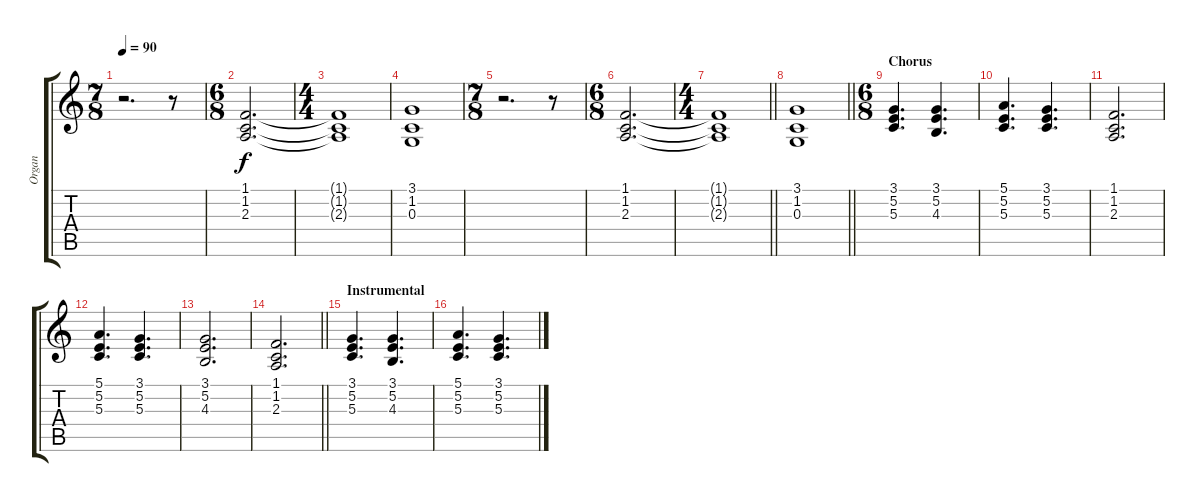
\track ("Organ" "Organ") {instrument percussiveorgan}
\staff {score tabs}
\tuning (E4 B3 G3 D3 A2 E2) {hide}
\ts (7 8)
\tempo 90
\clef g2
\ks c
r.2{d dy f} r.8 |
\ts (6 8)
(1.1 1.2 2.3).2{d} |
\ts (4 4)
(1.1{t} 1.2{t} 2.3{t}).1 |
(3.1 1.2 0.3).1 |
\ts (7 8)
r.2{d} r.8 |
\ts (6 8)
(1.1 1.2 2.3).2{d} |
\ts (4 4)
\barLineRight lightlight
(1.1{t} 1.2{t} 2.3{t}).1 |
\barLineRight lightlight
(3.1 1.2 0.3).1 |
\ts (6 8)
\section ("" "Chorus")
(3.1 5.2 5.3).4{d} (3.1 5.2 4.3).4{d} |
(5.1 5.2 5.3).4{d} (3.1 5.2 5.3).4{d} |
(1.1 1.2 2.3).2{d} |
(5.1 5.2 5.3).4{d} (3.1 5.2 5.3).4{d} |
(3.1 5.2 4.3).2{d} |
\barLineRight lightlight
(1.1 1.2 2.3).2{d} |
\section ("" "Instrumental")
(3.1 5.2 5.3).4{d} (3.1 5.2 4.3).4{d} |
(5.1 5.2 5.3).4{d} (3.1 5.2 5.3).4{d}
